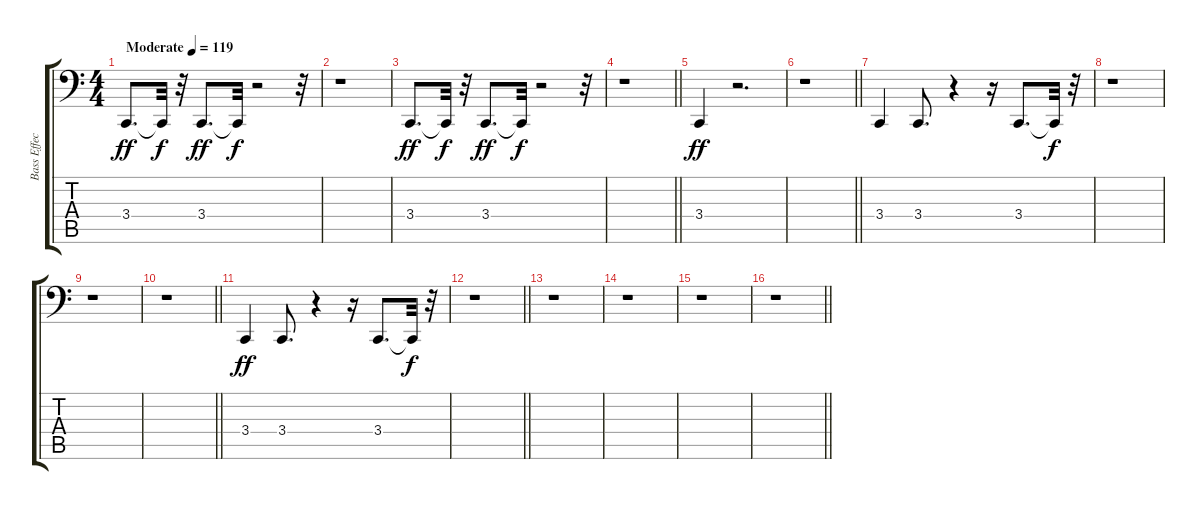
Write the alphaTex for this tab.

\track ("Bass Effects" "Bass Effec") {instrument lead2sawtooth}
\staff {score tabs}
\tuning (C3 G2 D2 A1 E1 B0) {hide}
\ts (4 4)
\tempo (119 "Moderate")
\clef f4
\ks c
3.4.8{d dy ff instrument lead2sawtooth} 3.4{t}.32{dy f} r.32 3.4.8{d dy ff} 3.4{t}.32{dy f} r.2 r.32 |
r.1 |
3.4.8{d dy ff} 3.4{t}.32{dy f} r.32 3.4.8{d dy ff} 3.4{t}.32{dy f} r.2 r.32 |
\barLineRight lightlight
r.1 |
3.4.4{dy ff} r.2{d} |
\barLineRight lightlight
r.1 |
3.4.4 3.4.8{d} r.4 r.16 3.4.8{d} 3.4{t}.32{dy f} r.32 |
r.1 |
r.1 |
\barLineRight lightlight
r.1 |
3.4.4{dy ff} 3.4.8{d} r.4 r.16 3.4.8{d} 3.4{t}.32{dy f} r.32 |
\barLineRight lightlight
r.1 |
r.1 |
r.1 |
r.1 |
\barLineRight lightlight
r.1
